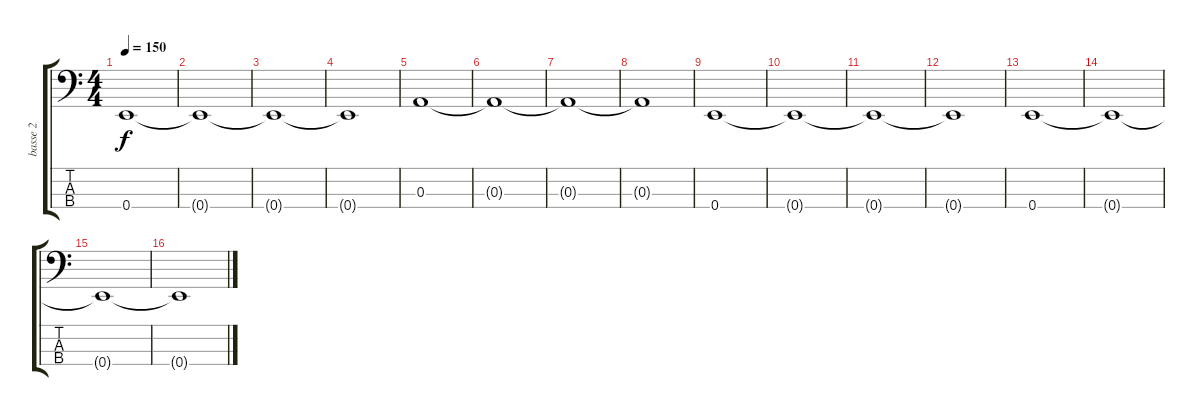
\track ("basse 2" "basse 2") {instrument fretlessbass}
\staff {score tabs}
\tuning (G2 D2 A1 E1) {hide}
\ts (4 4)
\tempo 150
\clef f4
\ks c
0.4.1{dy f} |
0.4{t}.1 |
0.4{t}.1 |
0.4{t}.1 |
0.3.1 |
0.3{t}.1 |
0.3{t}.1 |
0.3{t}.1 |
0.4.1 |
0.4{t}.1 |
0.4{t}.1 |
0.4{t}.1 |
0.4.1 |
0.4{t}.1 |
0.4{t}.1 |
0.4{t}.1
